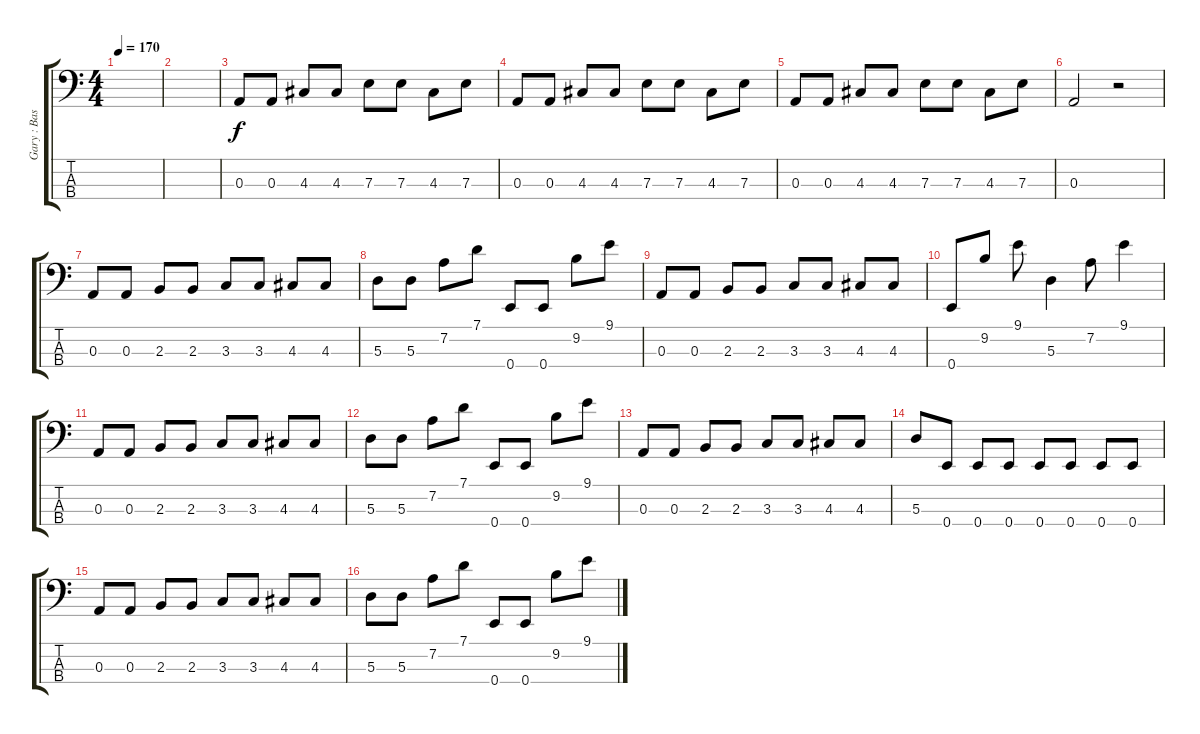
\track ("Gary : Bass" "Gary : Bas") {instrument electricbasspick}
\staff {score tabs}
\tuning (G2 D2 A1 E1) {hide}
\ts (4 4)
\tempo 170
\clef f4
\ks c
|
|
0.3.8 0.3.8 4.3.8 4.3.8 7.3.8 7.3.8 4.3.8 7.3.8 |
0.3.8 0.3.8 4.3.8 4.3.8 7.3.8 7.3.8 4.3.8 7.3.8 |
0.3.8 0.3.8 4.3.8 4.3.8 7.3.8 7.3.8 4.3.8 7.3.8 |
0.3.2 r.2 |
0.3.8 0.3.8 2.3.8 2.3.8 3.3.8 3.3.8 4.3.8 4.3.8 |
5.3.8 5.3.8 7.2.8 7.1.8 0.4.8 0.4.8 9.2.8 9.1.8 |
0.3.8 0.3.8 2.3.8 2.3.8 3.3.8 3.3.8 4.3.8 4.3.8 |
0.4.8 9.2.8 9.1.8 5.3.4 7.2.8 9.1.4 |
0.3.8 0.3.8 2.3.8 2.3.8 3.3.8 3.3.8 4.3.8 4.3.8 |
5.3.8 5.3.8 7.2.8 7.1.8 0.4.8 0.4.8 9.2.8 9.1.8 |
0.3.8 0.3.8 2.3.8 2.3.8 3.3.8 3.3.8 4.3.8 4.3.8 |
5.3.8 0.4.8 0.4.8 0.4.8 0.4.8 0.4.8 0.4.8 0.4.8 |
0.3.8 0.3.8 2.3.8 2.3.8 3.3.8 3.3.8 4.3.8 4.3.8 |
5.3.8 5.3.8 7.2.8 7.1.8 0.4.8 0.4.8 9.2.8 9.1.8
